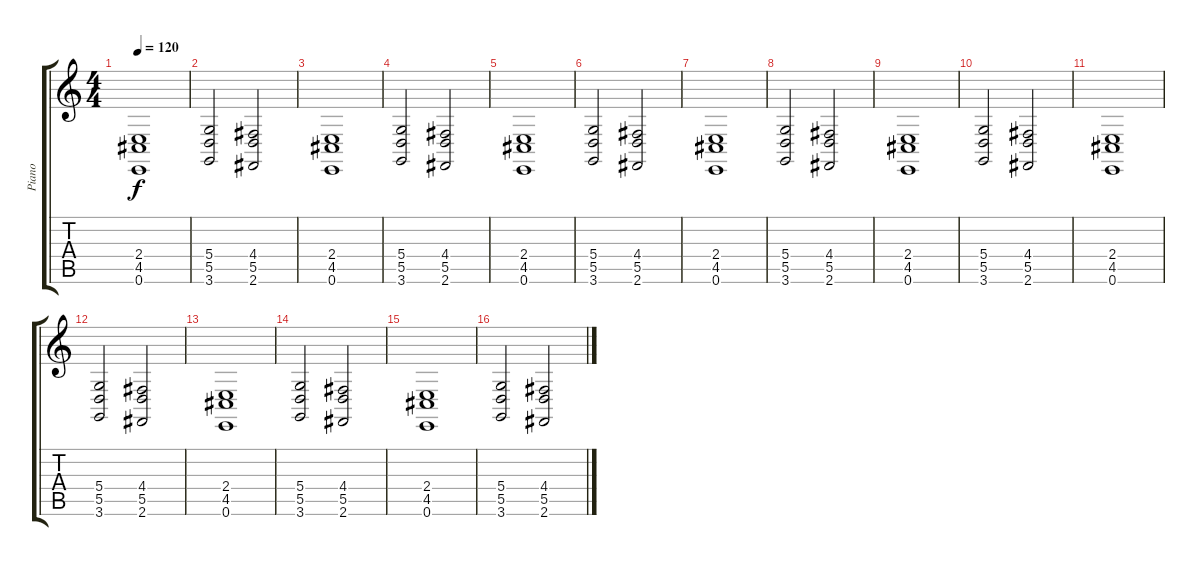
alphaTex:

\track ("Piano" "Piano") {instrument honkytonkpiano}
\staff {score tabs}
\tuning (E4 B3 G3 D3 A2 E2) {hide}
\ts (4 4)
\tempo 120
\clef g2
\ks c
(2.4 4.5 0.6).1{dy f} |
(5.4 5.5 3.6).2 (4.4 5.5 2.6).2 |
(2.4 4.5 0.6).1 |
(5.4 5.5 3.6).2 (4.4 5.5 2.6).2 |
(2.4 4.5 0.6).1 |
(5.4 5.5 3.6).2 (4.4 5.5 2.6).2 |
(2.4 4.5 0.6).1 |
(5.4 5.5 3.6).2 (4.4 5.5 2.6).2 |
(2.4 4.5 0.6).1 |
(5.4 5.5 3.6).2 (4.4 5.5 2.6).2 |
(2.4 4.5 0.6).1 |
(5.4 5.5 3.6).2 (4.4 5.5 2.6).2 |
(2.4 4.5 0.6).1 |
(5.4 5.5 3.6).2 (4.4 5.5 2.6).2 |
(2.4 4.5 0.6).1 |
(5.4 5.5 3.6).2 (4.4 5.5 2.6).2
